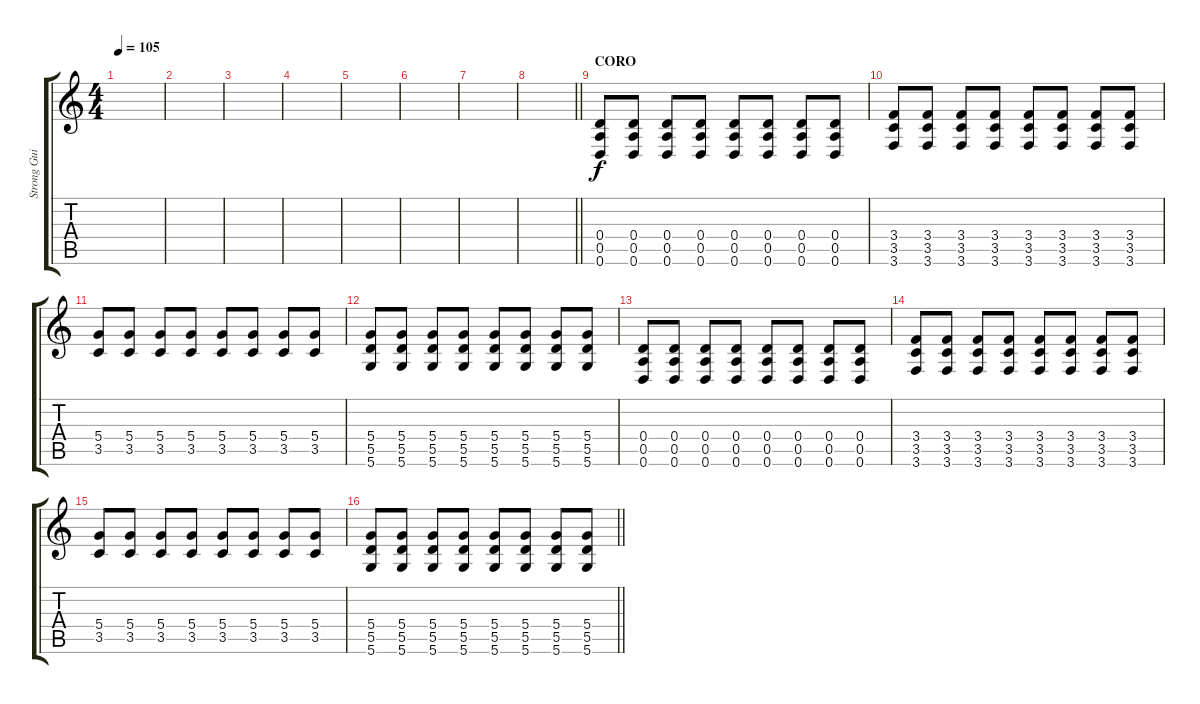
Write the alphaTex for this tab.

\track ("Strong Guitar" "Strong Gui") {instrument acousticguitarsteel}
\staff {score tabs}
\tuning (E4 B3 G3 D3 A2 D2) {hide}
\ts (4 4)
\tempo 105
\clef g2
\ks c
|
|
|
|
|
|
|
\barLineRight lightlight
|
\section ("" "CORO")
(0.4 0.5 0.6).8 (0.4 0.5 0.6).8 (0.4 0.5 0.6).8 (0.4 0.5 0.6).8 (0.4 0.5 0.6).8 (0.4 0.5 0.6).8 (0.4 0.5 0.6).8 (0.4 0.5 0.6).8 |
(3.4 3.5 3.6).8 (3.4 3.5 3.6).8 (3.4 3.5 3.6).8 (3.4 3.5 3.6).8 (3.4 3.5 3.6).8 (3.4 3.5 3.6).8 (3.4 3.5 3.6).8 (3.4 3.5 3.6).8 |
(5.4 3.5).8 (5.4 3.5).8 (5.4 3.5).8 (5.4 3.5).8 (5.4 3.5).8 (5.4 3.5).8 (5.4 3.5).8 (5.4 3.5).8 |
(5.4 5.5 5.6).8 (5.4 5.5 5.6).8 (5.4 5.5 5.6).8 (5.4 5.5 5.6).8 (5.4 5.5 5.6).8 (5.4 5.5 5.6).8 (5.4 5.5 5.6).8 (5.4 5.5 5.6).8 |
(0.4 0.5 0.6).8 (0.4 0.5 0.6).8 (0.4 0.5 0.6).8 (0.4 0.5 0.6).8 (0.4 0.5 0.6).8 (0.4 0.5 0.6).8 (0.4 0.5 0.6).8 (0.4 0.5 0.6).8 |
(3.4 3.5 3.6).8 (3.4 3.5 3.6).8 (3.4 3.5 3.6).8 (3.4 3.5 3.6).8 (3.4 3.5 3.6).8 (3.4 3.5 3.6).8 (3.4 3.5 3.6).8 (3.4 3.5 3.6).8 |
(5.4 3.5).8 (5.4 3.5).8 (5.4 3.5).8 (5.4 3.5).8 (5.4 3.5).8 (5.4 3.5).8 (5.4 3.5).8 (5.4 3.5).8 |
\barLineRight lightlight
(5.4 5.5 5.6).8 (5.4 5.5 5.6).8 (5.4 5.5 5.6).8 (5.4 5.5 5.6).8 (5.4 5.5 5.6).8 (5.4 5.5 5.6).8 (5.4 5.5 5.6).8 (5.4 5.5 5.6).8
